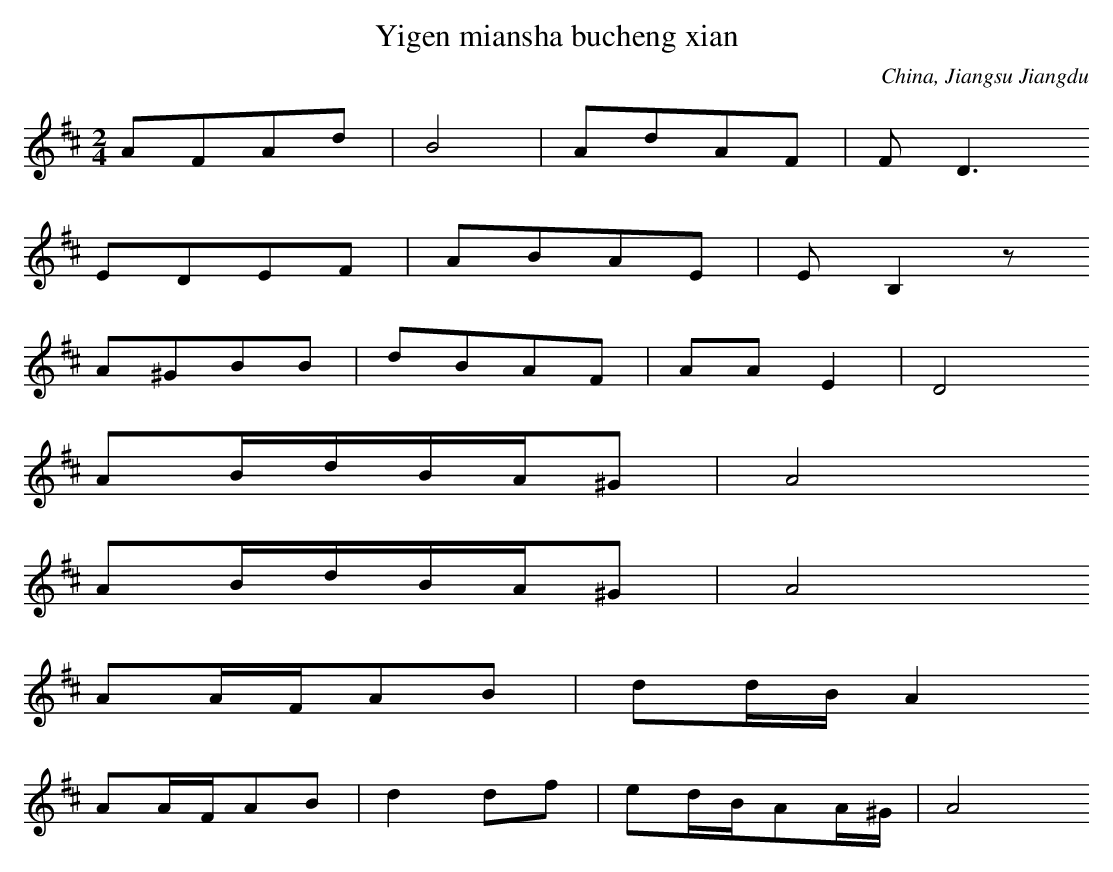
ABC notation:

X:1
T: Yigen miansha bucheng xian
O: China, Jiangsu Jiangdu
M: 2/4
L: 1/16
K: D
A2F2A2d2 | B8 | A2d2A2F2 | F2D6
E2D2E2F2 | A2B2A2E2 | E2B,4z2
A2^G2B2B2 | d2B2A2F2 | A2A2E4 | D8
A2BdBA^G2 | A8
A2BdBA^G2 | A8
A2AFA2B2 | d2dBA4
A2AFA2B2 | d4d2f2 | e2dBA2A^G | A8
